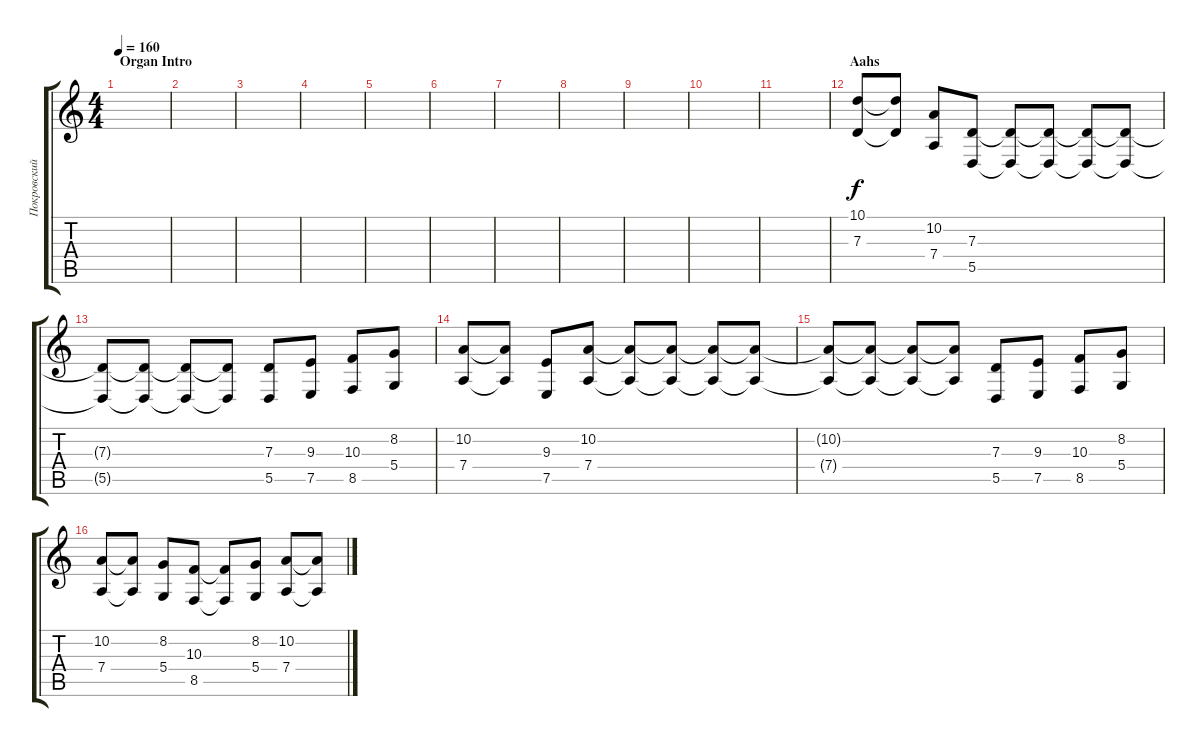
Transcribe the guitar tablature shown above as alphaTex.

\track ("Покровский (Choir 1)" "Покровский") {instrument choiraahs}
\staff {score tabs}
\tuning (E4 B3 G3 D3 A2 E2) {hide}
\ts (4 4)
\section ("" "Organ Intro ")
\tempo 160
\clef g2
\ks c
|
|
|
|
|
|
|
|
|
|
|
\section ("" "Aahs")
(10.1 7.3).8 (10.1{t} 7.3{t}).8 (10.2 7.4).8 (7.3 5.5).8 (7.3{t} 5.5{t}).8 (7.3{t} 5.5{t}).8 (7.3{t} 5.5{t}).8 (7.3{t} 5.5{t}).8 |
(7.3{t} 5.5{t}).8 (7.3{t} 5.5{t}).8 (7.3{t} 5.5{t}).8 (7.3{t} 5.5{t}).8 (7.3 5.5).8 (9.3 7.5).8 (10.3 8.5).8 (8.2 5.4).8 |
(10.2 7.4).8 (10.2{t} 7.4{t}).8 (9.3 7.5).8 (10.2 7.4).8 (10.2{t} 7.4{t}).8 (10.2{t} 7.4{t}).8 (10.2{t} 7.4{t}).8 (10.2{t} 7.4{t}).8 |
(10.2{t} 7.4{t}).8 (10.2{t} 7.4{t}).8 (10.2{t} 7.4{t}).8 (10.2{t} 7.4{t}).8 (7.3 5.5).8 (9.3 7.5).8 (10.3 8.5).8 (8.2 5.4).8 |
(10.2 7.4).8 (10.2{t} 7.4{t}).8 (8.2 5.4).8 (10.3 8.5).8 (10.3{t} 8.5{t}).8 (8.2 5.4).8 (10.2 7.4).8 (10.2{t} 7.4{t}).8
